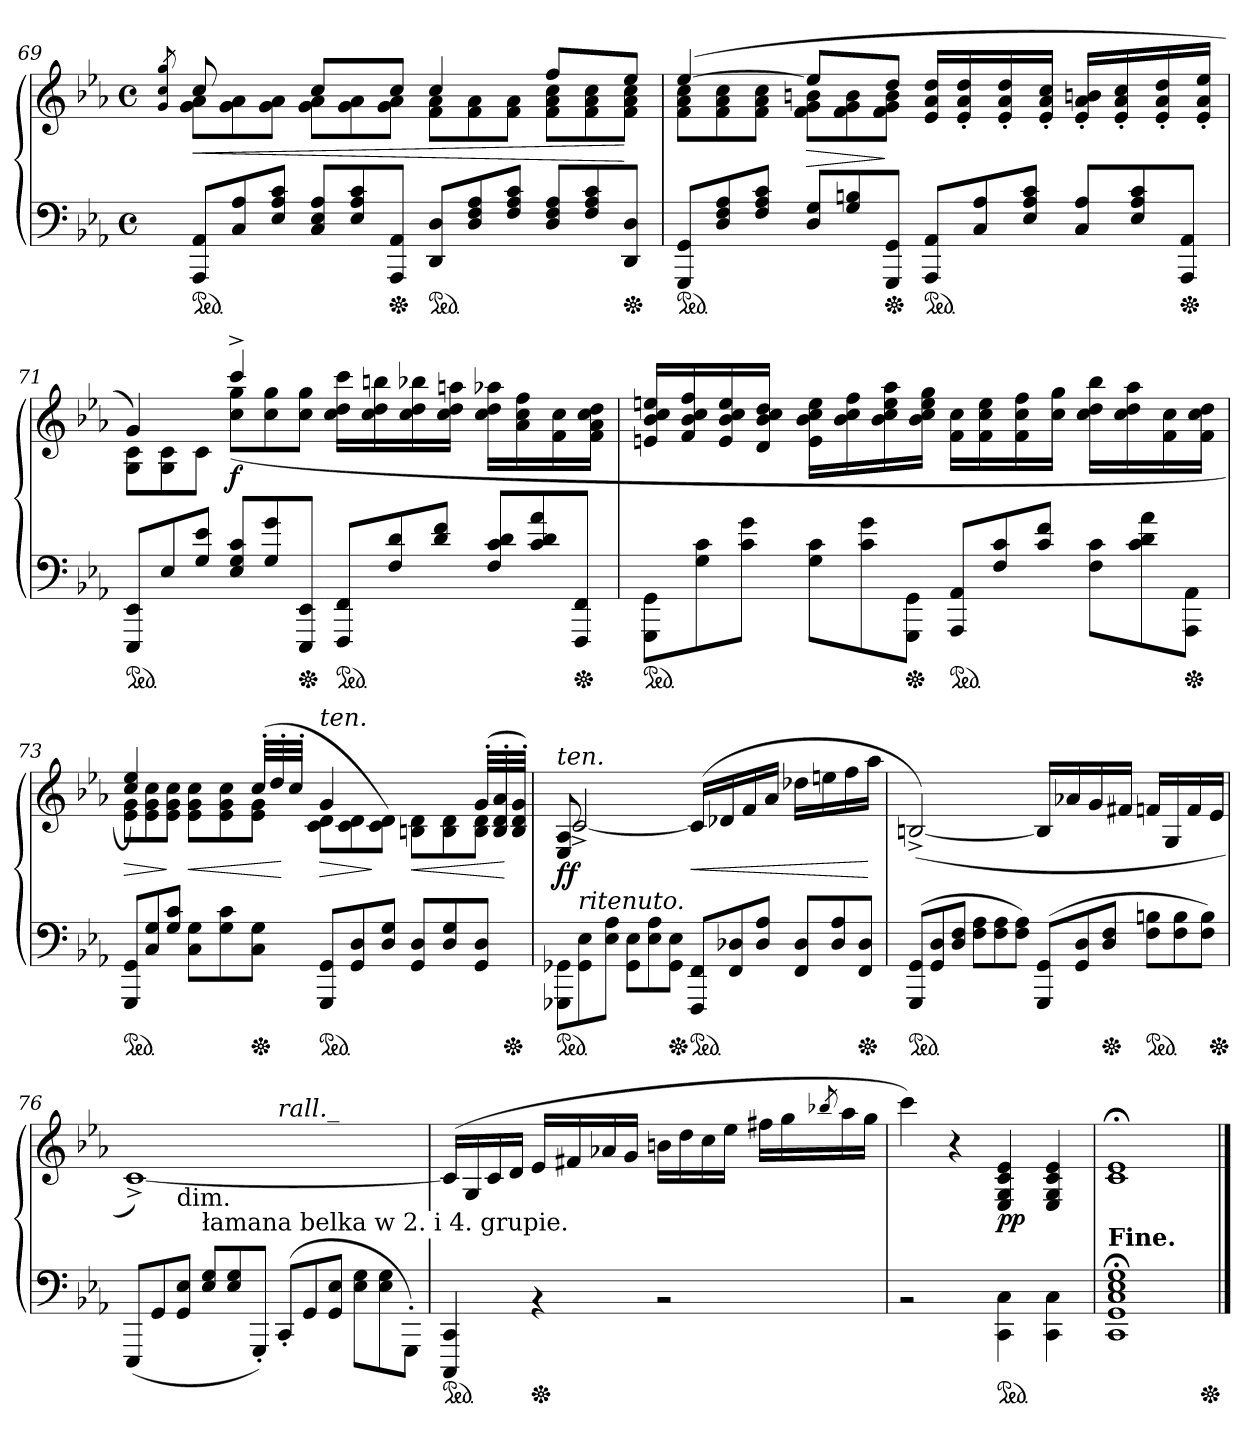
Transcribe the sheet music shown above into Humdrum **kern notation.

**kern	**kern	**dynam
*part1	*part1	*part1
*staff2	*staff1	*staff1/2
*clefF4	*clefG2	*
*k[b-e-a-]	*k[b-e-a-]	*
*M4/4	*M4/4	*
*met(c)	*met(c)	*
=69	=69	=69
.	8qg/ 8qcc/ 8qgg/	.
*Xtuplet	*Xtuplet	*
*	*^	*
*ped	*	*	*
12AAA-/ 12AA-/L	12cc	12g 12a-L	<
12C 12A-	12ryy	12g 12a-	.
12E- 12A- 12cJ	12ryy	12g 12a-J	.
12C/ 12E-/ 12A-/L	12ccL	12g 12a-L	.
12E- 12A- 12c	12ryy	12g 12a-	.
*Xped	*	*	*
12AAA- 12AA-J	12ccJ	12g 12a-J	.
*ped	*	*	*
12DD/ 12D/L	4cc/	12f 12a-L	.
12D/ 12F/ 12A-/	.	12f 12a-	.
12F/ 12A-/ 12c/J	.	12f 12a-J	.
12D/ 12F/ 12A-/L	12ffL	12f 12a- 12ccL	.
12F/ 12A-/ 12c/	12ryy	12f 12a- 12cc	.
*Xped	*	*	*
12DD 12DJ	12ee-J	12f 12a- 12ccJ	[
=70	=70	=70	=70
*ped	*	*	*
12GGG/ 12GG/L	([4ee-	12f 12a- 12ccL	.
12D 12F 12A-	.	12f 12a- 12cc	.
12F 12A- 12cJ	.	12f 12a- 12ccJ	.
12D/ 12G/L	12ee-L]	12f 12g 12bnL	>
12G 12Bn	12raayy	12f 12g 12b	.
*Xped	*	*	*
12GGG 12GGJ	12ddJ	12f 12g 12bJ	]
*ped	*	*	*
12AAA-/ 12AA-/L	16e- 16a- 16ddLL	2rAyy	.
.	16e-'< 16a-'< 16dd'<	.	.
12C 12A-	.	.	.
.	16e-'< 16a-'< 16dd'<	.	.
12E- 12A- 12cJ	.	.	.
.	16e-'< 16a-'< 16cc'<JJ	.	.
12C/ 12A-/L	16e-'< 16a-'< 16bn'<LL	.	.
.	16e-'< 16a-'< 16cc'<	.	.
12E- 12A- 12c	.	.	.
.	16e-'< 16a-'< 16dd'<	.	.
*Xped	*	*	*
12AAA- 12AA-J	.	.	.
.	16e-'< 16a-'< 16ee-'<JJ	.	.
=71	=71	=71	=71
!LO:TX:a:t=łamana belka w 4 grupie.	!	!	!
*ped	*	*	*
12EEE-/ 12EE-/L	4g)	12G 12cL	.
12E-	.	12G 12c	.
12G 12e-J	.	12cJ	.
12E-/ 12G/ 12c/L	4ccc^>	(>12cc 12ggL	f
12G 12g	.	12cc 12gg	.
*Xped	*	*	*
12EEE- 12EE-J	.	12cc 12ggJ	.
*ped	*	*	*
12FFF 12FFL	16cc 16dd 16cccLL	2rcyy	.
.	16cc 16dd 16bbn	.	.
12F/ 12d/	.	.	.
.	16cc 16dd 16bb-X	.	.
12d 12fJ	.	.	.
.	16cc 16dd 16aanJJ	.	.
12F 12c 12dL	16cc 16dd 16aa-XLL	.	.
.	16a- 16cc 16ff	.	.
12c 12d 12a-	.	.	.
.	16f 16cc	.	.
*Xped	*	*	*
12FFF 12FFJ	.	.	.
.	16f 16a- 16cc 16ddJJ	.	.
*	*v	*v	*
=72	=72	=72
!LO:TX:a:t=łamana belka w 1, 2 i 4 grupie.	!	!
*ped	*	*
12GGG 12GGL	16en/ 16b-/ 16cc/ 16een/LL	.
.	16f 16b- 16cc 16ff	.
12G 12c	.	.
.	16e 16b- 16cc 16ee	.
12c 12gJ	.	.
.	16d 16b- 16cc 16ddJJ	.
12G 12cL	16e 16b- 16cc 16eeLL	.
.	16b- 16cc 16ff	.
12c 12g	.	.
.	16b- 16cc 16ee 16aa-	.
*Xped	*	*
12GGG 12GGJ	.	.
.	16b- 16cc 16ee 16ggJJ	.
*ped	*	*
12AAA-/ 12AA-/L	16f 16ccLL	.
.	16f 16cc 16ee	.
12F 12c	.	.
.	16f 16cc 16ff	.
12c 12fJ	.	.
.	16cc 16ggJJ	.
12F 12cL	16cc 16dd 16bb-LL	.
.	16cc 16dd 16aa-	.
12c 12d 12a-	.	.
.	16f 16cc	.
*Xped	*	*
12AAA- 12AA-J	.	.
.	16f 16cc 16ddJJ	.
=73	=73	=73
*	*^	*
*ped	*	*	*
12GGG/ 12GG/L	4cc 4ee-)	12e- 12gL	>
12C/ 12G/	.	12e- 12g 12cc	.
12G/ 12c/J	.	12e- 12g 12ccJ	]
12C 12GL	36raayy	12e- 12g 12ccL	<
.	36raayy	.	.
.	36raayy	.	.
12G 12c	36raayy	12e- 12g 12cc	.
.	36raayy	.	.
.	36raayy	.	.
!LO:TX:a:t=triola szesnastkowa.	!	!	!
*Xped	*	*	*
12C 12GJ	(36cc'>LLL	12e- 12gJ	.
.	36dd'>	.	.
.	36cc'>JJJ	.	[
!	!LO:TX:a:i:t=ten.	!	!
*ped	*	*	*
12GGG/ 12GG/L	4g	12c 12dL	>
12GG/ 12D/	.	12c 12d	.
12D/ 12G/J	.	12c 12dJ)	]
12GG/ 12D/L	36raayy	12Bn 12dL	<
.	36raayy	.	.
.	36raayy	.	.
12D/ 12G/	36raayy	12B 12d	.
.	36raayy	.	.
.	36raayy	.	.
12GG/ 12D/J	(36g'>LLL	12B 12dJ	.
.	36B'> 36d'> 36a-'>	.	.
*Xped	*	*	*
.	36B'> 36d'> 36g'>JJJ)	.	[
=74	=74	=74	=74
!	!LO:TX:a:i:t=ten.	!	!
*ped	*	*	*
12GGG-X\ 12GG-X\L	8E-/ 8A-/	[2c^</	ff
!LO:TX:a:i:t=ritenuto.	!	!	!
12GG-\ 12E-\	.	.	.
.	8reyy	.	.
12E- 12A-J	.	.	.
12GG-\ 12E-\L	2.reyy	.	.
12E-\ 12A-\	.	.	.
*Xped	*	*	*
12GG-\ 12E-\J	.	.	.
*ped	*	*	*
12FFF 12FFL	.	(>16c/LL]	<
.	.	16d-X	.
12FF 12D-X	.	.	.
.	.	16f	.
12D- 12A-J	.	.	.
.	.	16a-JJ	.
12FF 12D-L	.	16dd-XLL	.
.	.	16een	.
12D- 12A-	.	.	.
.	.	16ff	.
*Xped	*	*	*
12FF 12D-J	.	.	.
.	.	16aa-JJ	[
*	*v	*v	*
=75	=75	=75
*ped	*	*
(12GGG 12GGL	(<[2Bn^<)	.
12GG 12D	.	.
12D 12FJ	.	.
12F 12A-L	.	.
12F 12A-	.	.
12F 12A-J)	.	.
(12GGG 12GGL	16BLL]	.
.	16a-X	.
12GG 12D	.	.
.	16g	.
*Xped	*	*
12D 12FJ	.	.
.	16f#XJJ	.
*ped	*	*
12F 12BnL	16fnLL	.
.	16G	.
12F 12B	.	.
.	16f	.
12F 12BJ)	.	.
*Xped	*	*
.	16e-JJ	.
=76	=76	=76
!	!LO:TX:a:t=diminuendo oraz rallentando do 'pp'	!
*	*^	*
*	*	*^	*
(>12EEE-L	[1c^<)	6ryy	2ryy	.
12GG	.	.	.	.
!	!	!LO:TX:c:t=dim.	!	!
12GG 12E-J	.	3%2ryy	.	.
!LO:TX:a:t=łamana belka w 2. i 4. grupie.	!	!	!	!
12E- 12GL	.	.	.	.
12E- 12G	.	.	.	.
12GGG'<J)	.	.	.	.
!	!	!	!LO:TX:a:i:t=rall._	!
(>12CC'</L	.	.	2ryy	.
12GG	.	.	.	.
12GG 12E-J	.	.	.	.
12E-\ 12G\L	.	.	.	.
12E- 12G	.	6ryy	.	.
12GGG'<J)	.	.	.	.
*	*v	*v	*v	*
=77	=77	=77
*ped	*	*
4CCC 4CC	(>16cLL]	.
.	16G	.
.	16c	.
.	16dJJ	.
*Xped	*	*
4rBB	16e-LL	.
.	16f#X	.
.	16a-X	.
.	16gJJ	.
2rBB	16bnLL	.
.	16dd	.
.	16cc	.
.	16ee-JJ	.
.	16ff#XLL	.
.	16gg	.
.	8qbb-X/	.
.	16aa-	.
.	16ggJJ	.
=78	=78	=78
2rBB	4ccc)	.
.	4r	.
*ped	*	*
4CC\ 4C\	4E- 4G 4c 4e-	pp
4CC\ 4C\	4E- 4G 4c 4e-	.
=79	=79	=79
!LO:TX:a:B:t=Fine.	!	!
1CC; 1GG; 1C; 1E-; 1G;	1c;< 1e-;<	.
*Xped	*	*
==	==	==
*-	*-	*-
